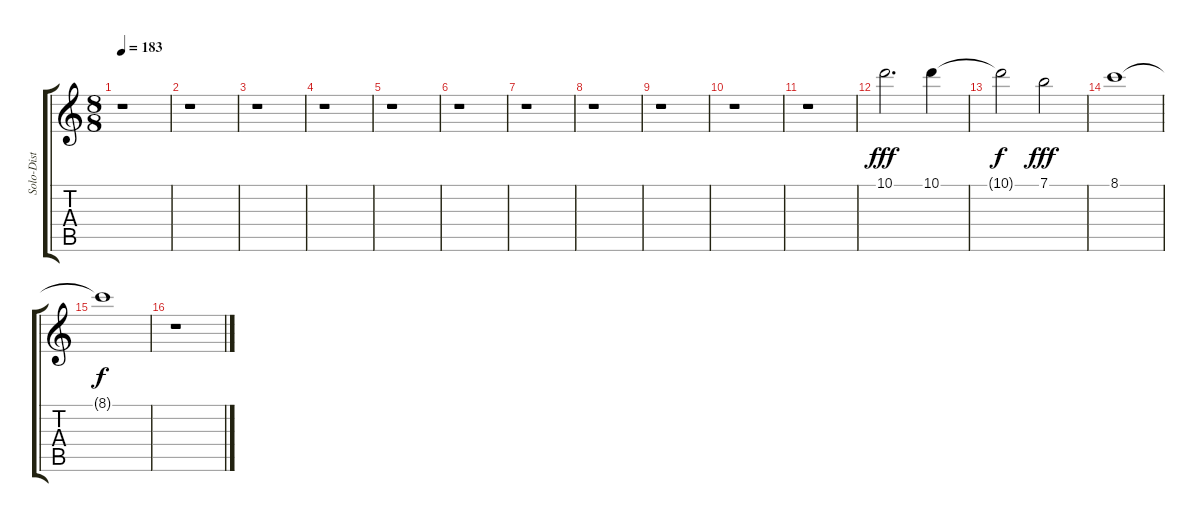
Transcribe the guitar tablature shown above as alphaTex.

\track ("Solo-Dist" "Solo-Dist") {instrument distortionguitar}
\staff {score tabs}
\tuning (E4 B3 G3 D3 A2 E2) {hide}
\ts (8 8)
\tempo 183
\clef g2
\ks c
r.1{dy f} |
r.1 |
r.1 |
r.1 |
r.1 |
r.1 |
r.1 |
r.1 |
r.1 |
r.1 |
r.1 |
10.1.2{d dy fff} 10.1.4 |
10.1{t}.2{dy f} 7.1.2{dy fff} |
8.1.1 |
8.1{t}.1{dy f} |
r.1
